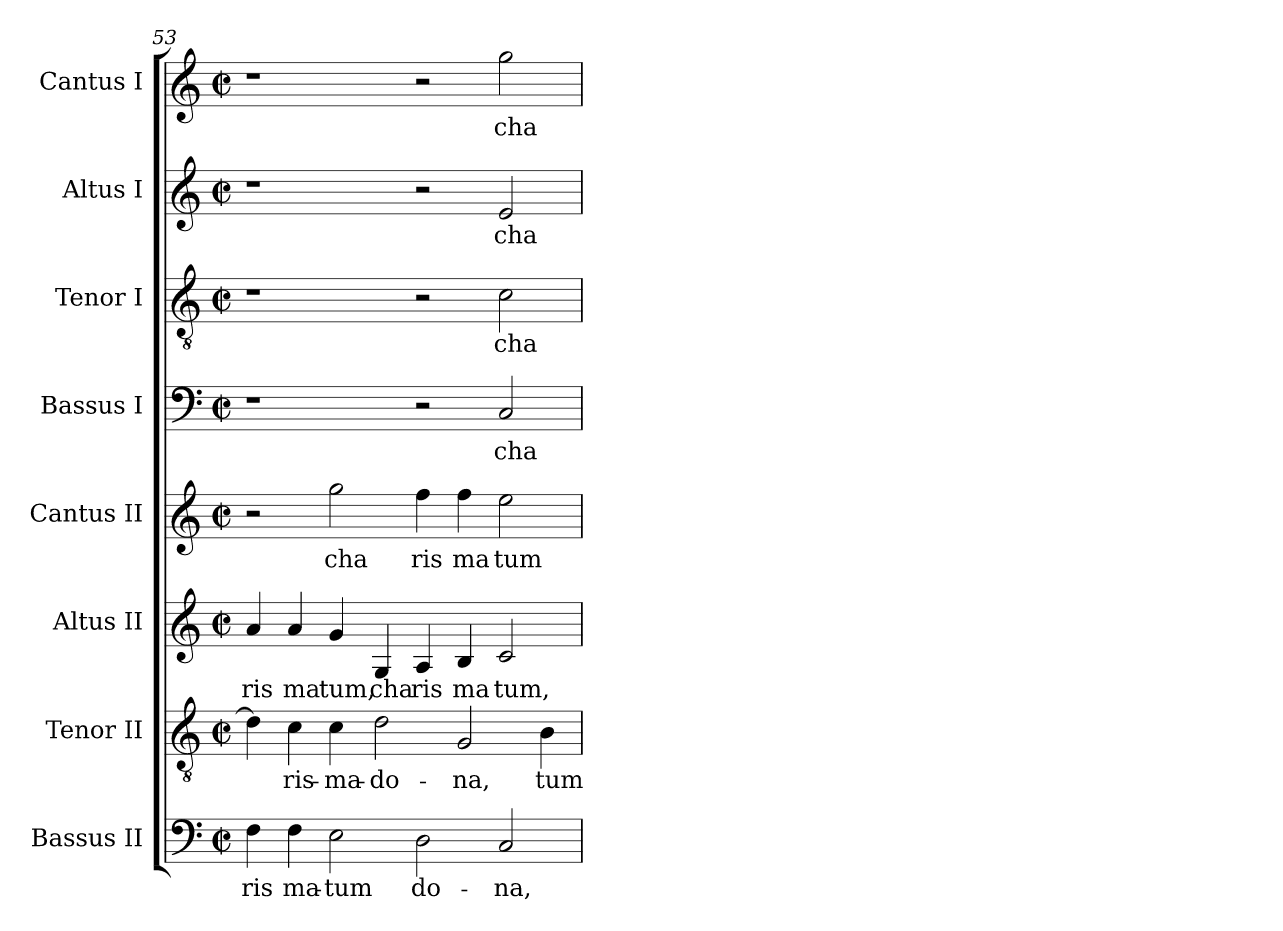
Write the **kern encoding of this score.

**kern	**text	**kern	**text	**kern	**text	**kern	**text	**kern	**text	**kern	**text	**kern	**text	**kern	**text
*part8	*part8	*part7	*part7	*part6	*part6	*part5	*part5	*part4	*part4	*part3	*part3	*part2	*part2	*part1	*part1
*staff8	*staff8	*staff7	*staff7	*staff6	*staff6	*staff5	*staff5	*staff4	*staff4	*staff3	*staff3	*staff2	*staff2	*staff1	*staff1
*I"Bassus II	*	*I"Tenor II	*	*I"Altus II	*	*I"Cantus II	*	*I"Bassus I	*	*I"Tenor I	*	*I"Altus I	*	*I"Cantus I	*
*clefF4	*	*clefGv2	*	*clefG2	*	*clefG2	*	*clefF4	*	*clefGv2	*	*clefG2	*	*clefG2	*
*M2/2	*	*M2/2	*	*M2/2	*	*M2/2	*	*M2/2	*	*M2/2	*	*M2/2	*	*M2/2	*
*met(c|)	*	*met(c|)	*	*met(c|)	*	*met(c|)	*	*met(c|)	*	*met(c|)	*	*met(c|)	*	*met(c|)	*
=53	=53	=53	=53	=53	=53	=53	=53	=53	=53	=53	=53	=53	=53	=53	=53
!	!LO:LY:b:cj	!	!	!	!LO:LY:b:cj	!	!	!	!	!	!	!	!	!	!
4F\	-ris	4d\]	.	4a/	ris	2r	.	1r	.	1r	.	1r	.	1r	.
!	!LO:LY:b:cj	!	!LO:LY:b:cj	!	!LO:LY:b:cj	!	!	!	!	!	!	!	!	!	!
4F\	ma-	4c\	-ris-	4a/	ma	.	.	.	.	.	.	.	.	.	.
!	!LO:LY:b:cj	!	!LO:LY:b:cj	!	!LO:LY:b:cj	!	!LO:LY:b:cj	!	!	!	!	!	!	!	!
2E\	-tum	4c\	-ma-	4g/	tum,	2gg\	cha	.	.	.	.	.	.	.	.
!	!	!	!LO:LY:b:cj	!	!LO:LY:b:cj	!	!	!	!	!	!	!	!	!	!
.	.	2d\	do-	4G/	cha	.	.	.	.	.	.	.	.	.	.
!	!LO:LY:b:cj	!	!	!	!LO:LY:b:cj	!	!LO:LY:b:cj	!	!	!	!	!	!	!	!
2D\	do-	.	.	4A/	ris	4ff\	ris	2r	.	2r	.	2r	.	2r	.
!	!	!	!LO:LY:b:cj	!	!LO:LY:b:cj	!	!LO:LY:b:cj	!	!	!	!	!	!	!	!
.	.	2G/	-na,	4B/	ma	4ff\	ma	.	.	.	.	.	.	.	.
!	!LO:LY:b:cj	!	!	!	!LO:LY:b:cj	!	!LO:LY:b:cj	!	!LO:LY:b:cj	!	!LO:LY:b:cj	!	!LO:LY:b:cj	!	!LO:LY:b:cj
2C/	-na,	.	.	2c/	tum,	2ee\	tum	2C/	cha-	2c\	cha	2e/	cha-	2gg\	cha
!	!	!	!LO:LY:b:cj	!	!	!	!	!	!	!	!	!	!	!	!
.	.	4B\	-tum	.	.	.	.	.	.	.	.	.	.	.	.
=	=	=	=	=	=	=	=	=	=	=	=	=	=	=	=
*-	*-	*-	*-	*-	*-	*-	*-	*-	*-	*-	*-	*-	*-	*-	*-
